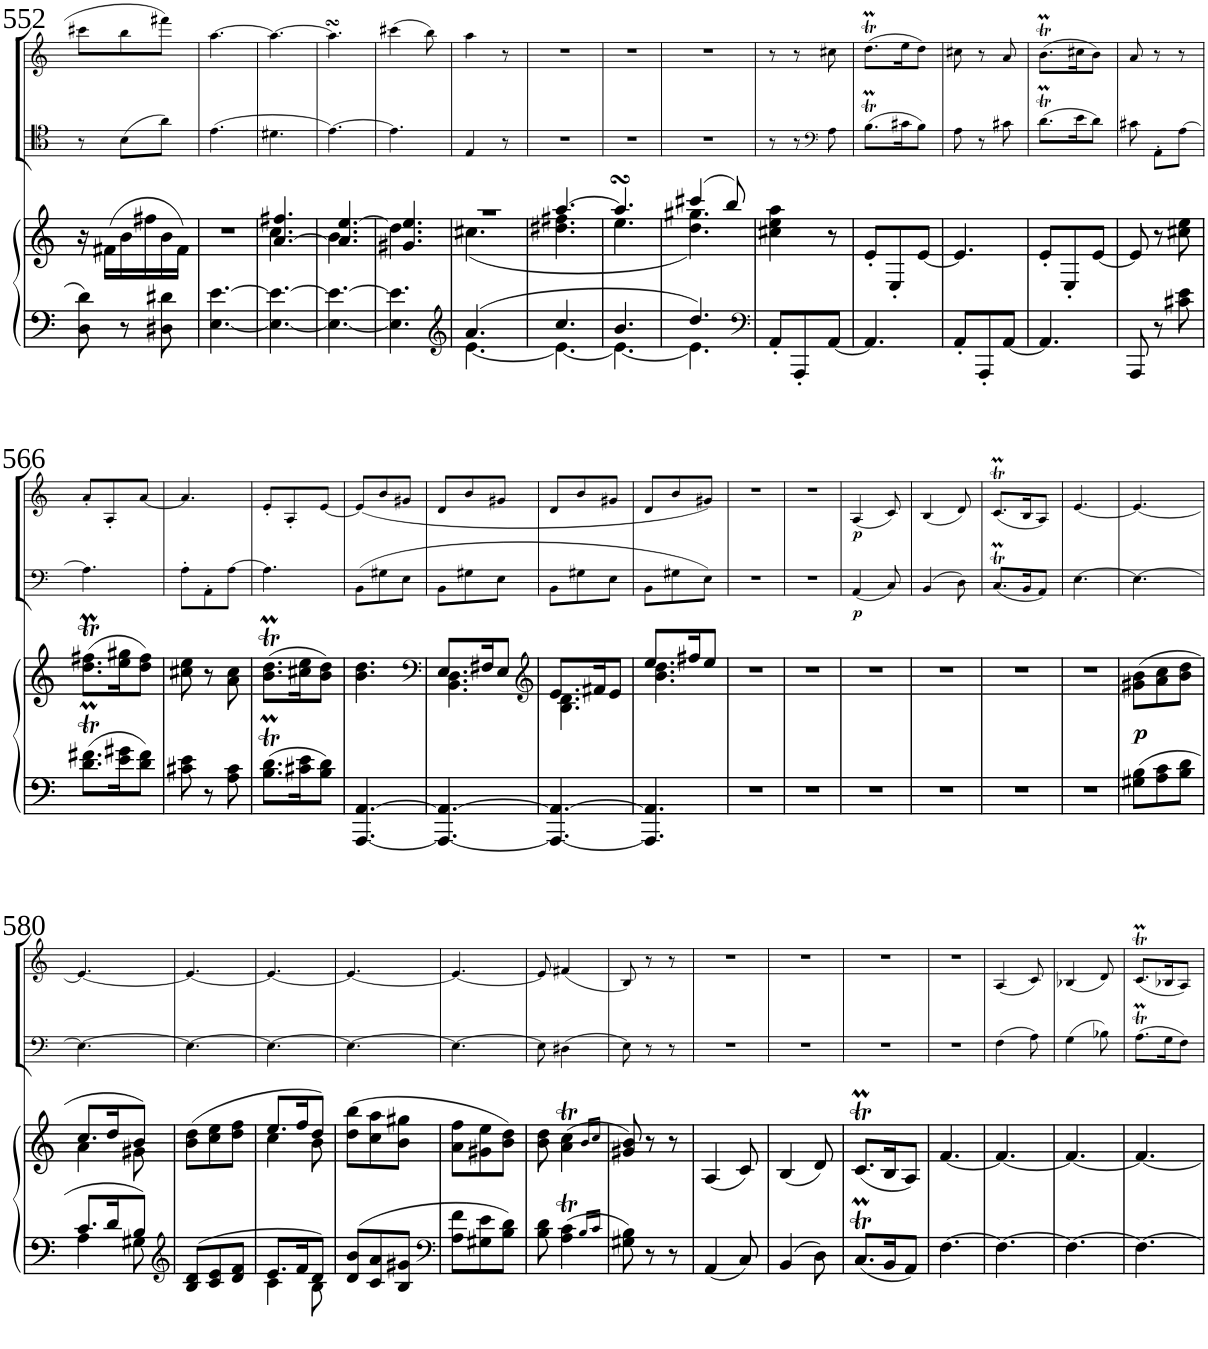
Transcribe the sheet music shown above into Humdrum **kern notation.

**kern	**kern	**dynam	**kern	**dynam	**kern	**dynam
*part3	*part3	*part3	*part2	*part2	*part1	*part1
*staff4	*staff3	*staff3/4	*staff2	*staff2	*staff1	*staff1
*I"Piano	*	*	*I"Cello	*	*I"Violin	*
*I'Pno	*	*	*	*	*I'Vln	*
!!LO:PB:g=z
*clefF4	*clefG2	*	*clefC4	*	*clefG2	*
*k[]	*k[]	*	*k[]	*	*k[]	*
*M3/8	*M3/8	*	*M3/8	*	*M3/8	*
=552	=552	=552	=552	=552	=552	=552
8D\ 8d\	16r	.	8r	.	8ccc#X\L	.
.	(16f#X\LL	.	.	.	.	.
8r	16b\	.	(8B\L	.	8bb\	.
.	16ff#X\	.	.	.	.	.
8D#X\ 8d#X\	16b\	.	8a\J)	.	8fff#X\J	.
.	16f#\JJ)	.	.	.	.	.
=553	=553	=553	=553	=553	=553	=553
[4.E\ [4.e\	4.r	.	(4.e\	.	[4.aa\	.
=554	=554	=554	=554	=554	=554	=554
*	*^	*	*	*	*	*
4.E\_ 4.e\_	[4.a/ 4.ff#X/	4.cc\	.	4.d#X\	.	4.aa\_	.
=555	=555	=555	=555	=555	=555	=555	=555
4.E\_ 4.e\_	4.a/] [4.ee/	4.b\	.	[4.e\)	.	4.aasSSS\]	.
=556	=556	=556	=556	=556	=556	=556	=556
4.E\] 4.e\]	4.g#X/ 4.ee/]	4.dd\	.	4.e\]	.	(4ccc#X\	.
.	.	.	.	.	.	8bb\)	.
=557	=557	=557	=557	=557	=557	=557	=557
*clefG2	*	*	*	*	*	*	*
*^	*	*	*	*	*	*	*
4.a/	[4.e\	4.r	(4.cc#X\	.	4E/	.	4aa\	.
.	.	.	.	.	8r	.	8r	.
=558	=558	=558	=558	=558	=558	=558	=558	=558
4.cc/	4.e\_	[4.aa/	4.dd#X\ 4.ff#X\	.	4.r	.	4.r	.
=559	=559	=559	=559	=559	=559	=559	=559	=559
4.b/	4.e\_	4.aasSSS/]	4.ee\	.	4.r	.	4.r	.
=560	=560	=560	=560	=560	=560	=560	=560	=560
4.dd/	4.e\]	(4ccc#X/	4.dd\ 4.gg#X\)	.	4.r	.	4.r	.
.	.	8bb/)	.	.	.	.	.	.
*v	*v	*	*	*	*	*	*	*
*	*v	*v	*	*	*	*	*
=561	=561	=561	=561	=561	=561	=561
*clefF4	*	*	*	*	*	*
8AA'/L	4cc#X\ 4ee\ 4aa\	.	8r	.	8r	.
8AAA'/	.	.	8r	.	8r	.
*	*	*	*clefF4	*	*	*
[8AA/J	8r	.	8A'~\	.	8cc#X'~\	.
=562	=562	=562	=562	=562	=562	=562
4.AA/]	8e'/L	.	(8.Btm\L	.	(8.ddTM\L	.
.	8E'/	.	.	.	.	.
.	.	.	16c#X\K	.	16ee\K	.
.	[8e/J	.	8B\J)	.	8dd\J)	.
=563	=563	=563	=563	=563	=563	=563
8AA'/L	4.e/]	.	8A\	.	8cc#X\	.
8AAA'/	.	.	8r	.	8r	.
[8AA/J	.	.	8c#X'~\	.	8a'~/	.
=564	=564	=564	=564	=564	=564	=564
4.AA/]	8e'/L	.	(8.dTM\L	.	(8.btm\L	.
.	8E'/	.	.	.	.	.
.	.	.	16e\K	.	16cc#X\K	.
.	[8e/J	.	8d\J)	.	8b\J)	.
=565	=565	=565	=565	=565	=565	=565
8AAA/	8e/]	.	8c#X\	.	8a/	.
8r	8r	.	8AA'\L	.	8r	.
8c#X\'~ 8e\'~	8cc#X\'~ 8ee\'~	.	[8A\J	.	8r	.
!!LO:LB:g=z
=566	=566	=566	=566	=566	=566	=566
8.d\TM 8.f#X\TML	(8.dd\TM 8.ff#X\TML	.	4.A\]	.	8a'/L	.
.	.	.	.	.	8A'/	.
16e\ 16g#X\K	16ee\ 16gg#X\K	.	.	.	.	.
8d\ 8f#\J	8dd\ 8ff#\J)	.	.	.	[8a/J	.
=567	=567	=567	=567	=567	=567	=567
8c#X\'~ 8e\'~	8cc#X\'~ 8ee\'~	.	8A'\L	.	4.a/]	.
8r	8r	.	8AA'\	.	.	.
8A\'~ 8c#\'~	8a\'>~> 8cc#\'>~>	.	[8A\J	.	.	.
=568	=568	=568	=568	=568	=568	=568
8.B\TM 8.d\TML	(>8.b\TM 8.dd\TML	.	4.A\]	.	8e'/L	.
.	.	.	.	.	8A'/	.
16c#X\ 16e\K	16cc#X\ 16ee\K	.	.	.	.	.
8B\ 8d\J	8b\ 8dd\J)	.	.	.	[8e/J	.
=569	=569	=569	=569	=569	=569	=569
[4.AAA/ [4.AA/	4.b\ 4.dd\	.	(8BB\L	.	(8e/L]	.
.	.	.	8G#X\	.	8b/	.
.	.	.	8E\J	.	8g#X/J	.
=570	=570	=570	=570	=570	=570	=570
*	*clefF4	*	*	*	*	*
*	*^	*	*	*	*	*
4.AAA/_ 4.AA/_	8.E/L	4.BB\ 4.D\	.	8BB\L	.	8d/L	.
.	.	.	.	8G#X\	.	8b/	.
.	16F#X/K	.	.	.	.	.	.
.	8E/J	.	.	8E\J	.	8g#X/J	.
=571	=571	=571	=571	=571	=571	=571	=571
*	*clefG2	*	*	*	*	*	*
4.AAA/_ 4.AA/_	8.e/L	4.B\ 4.d\	.	8BB\L	.	8d/L	.
.	.	.	.	8G#X\	.	8b/	.
.	16f#X/K	.	.	.	.	.	.
.	8e/J	.	.	8E\J	.	8g#X/J	.
=572	=572	=572	=572	=572	=572	=572	=572
4.AAA/] 4.AA/]	8.ee/L	4.b\ 4.dd\	.	8BB\L	.	8d/L	.
.	.	.	.	8G#X\	.	8b/	.
.	16ff#X/K	.	.	.	.	.	.
.	8ee/J	.	.	8E\J)	.	8g#X/J)	.
*	*v	*v	*	*	*	*	*
=573	=573	=573	=573	=573	=573	=573
4.r	4.r	.	4.r	.	4.r	.
=574	=574	=574	=574	=574	=574	=574
4.r	4.r	.	4.r	.	4.r	.
=575	=575	=575	=575	=575	=575	=575
!	!	!	!	!LO:DY:b	!	!LO:DY:b
4.r	4.r	.	(4AA/	p	(4A/	p
.	.	.	8C/)	.	8c/)	.
=576	=576	=576	=576	=576	=576	=576
4.r	4.r	.	(4BB/	.	(4B/	.
.	.	.	8D\)	.	8d/)	.
=577	=577	=577	=577	=577	=577	=577
4.r	4.r	.	(8.CTM/L	.	(8.cTM/L	.
.	.	.	16BB/K	.	16B/K	.
.	.	.	8AA/J)	.	8A/J)	.
=578	=578	=578	=578	=578	=578	=578
4.r	4.r	.	[4.E\	.	[4.e/	.
=579	=579	=579	=579	=579	=579	=579
!	!	!LO:DY:b	!	!	!	!
8G#X\ 8B\L	(8g#X\ 8b\L	p	4.E\_	.	4.e/_	.
8A\ 8c\	8a\ 8cc\	.	.	.	.	.
8B\ 8d\J	8b\ 8dd\J	.	.	.	.	.
!!LO:LB:g=z
=580	=580	=580	=580	=580	=580	=580
*^	*^	*	*	*	*	*
8.c/L	4A\	8.cc/L	4a\	.	4.E\_	.	4.e/_	.
16d/K	.	16dd/K	.	.	.	.	.	.
8B/J	8G#X\	8b/J)	8g#X\	.	.	.	.	.
*v	*v	*	*	*	*	*	*	*
*	*v	*v	*	*	*	*	*
=581	=581	=581	=581	=581	=581	=581
*clefG2	*	*	*	*	*	*
8B/ 8d/L	(8b\ 8dd\L	.	4.E\_	.	4.e/_	.
8c/ 8e/	8cc\ 8ee\	.	.	.	.	.
8d/ 8f/J	8dd\ 8ff\J	.	.	.	.	.
=582	=582	=582	=582	=582	=582	=582
*^	*^	*	*	*	*	*
8.e/L	4c\	8.ee/L	4cc\	.	4.E\_	.	4.e/_	.
16f/K	.	16ff/K	.	.	.	.	.	.
8d/J	8B\	8dd/J)	8b\	.	.	.	.	.
*v	*v	*	*	*	*	*	*	*
*	*v	*v	*	*	*	*	*
=583	=583	=583	=583	=583	=583	=583
8d/ 8b/L	(8dd\ 8bb\L	.	4.E\_	.	4.e/_	.
8c/ 8a/	8cc\ 8aa\	.	.	.	.	.
8B/ 8g#X/J	8b\ 8gg#X\J	.	.	.	.	.
=584	=584	=584	=584	=584	=584	=584
*clefF4	*	*	*	*	*	*
8A\ 8f\L	8a\ 8ff\L	.	4.E\_	.	4.e/_	.
8G#X\ 8e\	8g#X\ 8ee\	.	.	.	.	.
8B\ 8d\J	8b\ 8dd\J)	.	.	.	.	.
=585	=585	=585	=585	=585	=585	=585
8B\ 8d\	8b\ 8dd\	.	8E\]	.	8e/]	.
4A\T 4c\T	(4a\T 4cc\T	.	(4D#X\	.	(4f#X/	.
16qB/LL	16qb/LL	.	.	.	.	.
16qc/JJ	16qcc/JJ	.	.	.	.	.
=586	=586	=586	=586	=586	=586	=586
8G#X\ 8B\	8g#X/ 8b/)	.	8E\)	.	8B/)	.
8r	8r	.	8r	.	8r	.
8r	8r	.	8r	.	8r	.
=587	=587	=587	=587	=587	=587	=587
4AA/	(4A/	.	4.r	.	4.r	.
8C/	8c/)	.	.	.	.	.
=588	=588	=588	=588	=588	=588	=588
4BB/	(4B/	.	4.r	.	4.r	.
8D\	8d/)	.	.	.	.	.
=589	=589	=589	=589	=589	=589	=589
8.CTM/L	(8.cTM/L	.	4.r	.	4.r	.
16BB/K	16B/K	.	.	.	.	.
8AA/J	8A/J)	.	.	.	.	.
=590	=590	=590	=590	=590	=590	=590
[4.F\	[4.f/	.	4.r	.	4.r	.
=591	=591	=591	=591	=591	=591	=591
4.F\_	4.f/_	.	(4F\	.	(4A/	.
.	.	.	8A\)	.	8c/)	.
=592	=592	=592	=592	=592	=592	=592
4.F\_	4.f/_	.	(4G\	.	(4B-X/	.
.	.	.	8B-X\)	.	8d/)	.
=593	=593	=593	=593	=593	=593	=593
4.F\_	4.f/_	.	(8.ATM\L	.	(8.cTM/L	.
.	.	.	16G\K	.	16B-X/K	.
.	.	.	8F\J)	.	8A/J)	.
=	=	=	=	=	=	=
*-	*-	*-	*-	*-	*-	*-
